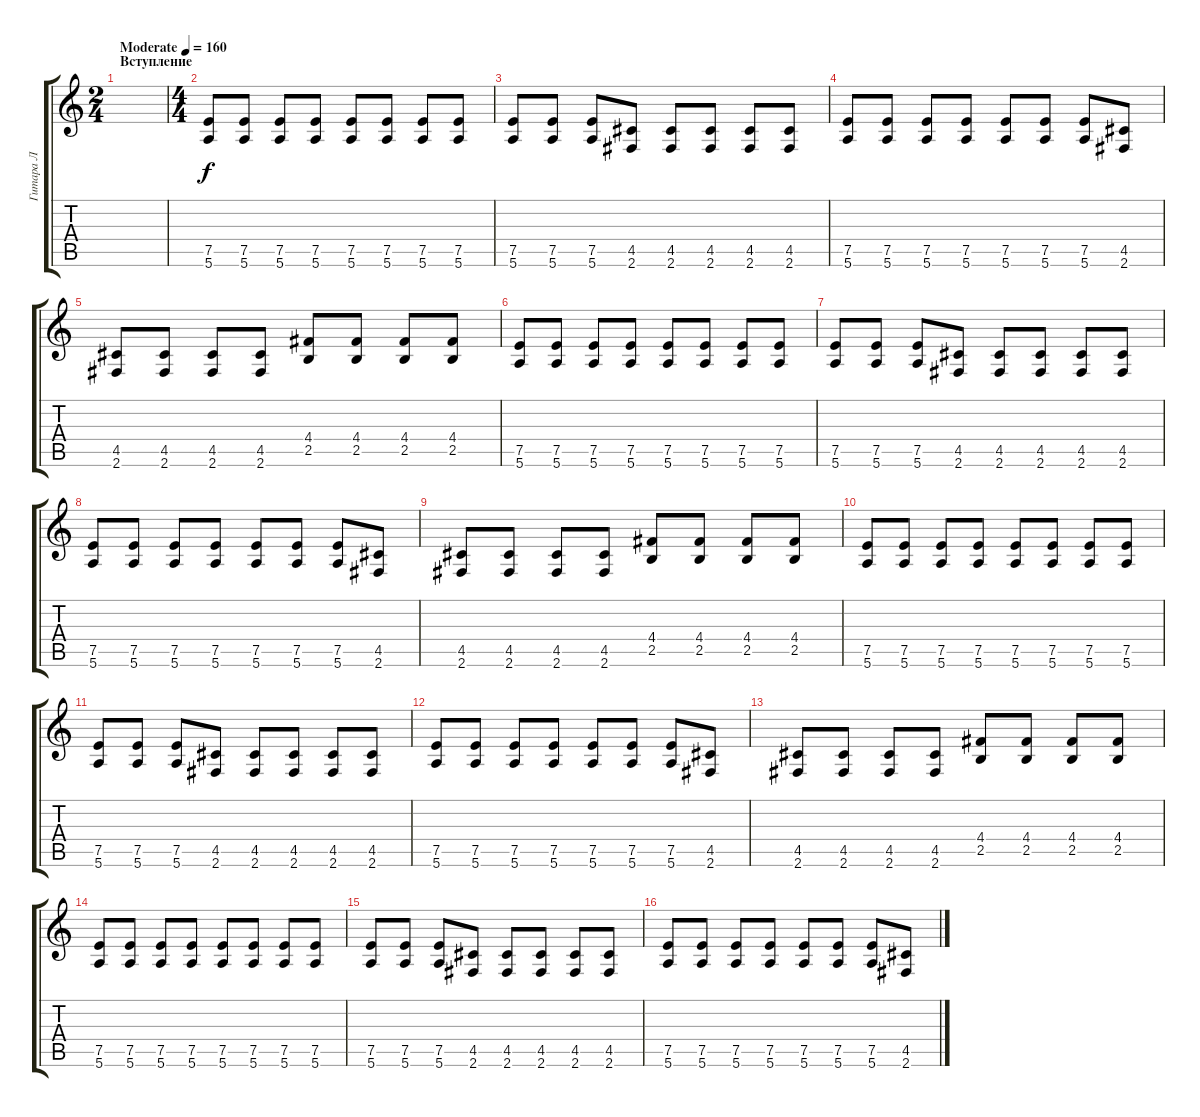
\track ("Гитара Л" "Гитара Л") {instrument distortionguitar}
\staff {score tabs}
\tuning (E4 B3 G3 D3 A2 E2) {hide}
\ts (2 4)
\section ("" "Вступление")
\tempo (160 "Moderate")
\clef g2
\ks c
|
\ts (4 4)
(7.5 5.6).8 (7.5 5.6).8 (7.5 5.6).8 (7.5 5.6).8 (7.5 5.6).8 (7.5 5.6).8 (7.5 5.6).8 (7.5 5.6).8 |
(7.5 5.6).8 (7.5 5.6).8 (7.5 5.6).8 (4.5 2.6).8 (4.5 2.6).8 (4.5 2.6).8 (4.5 2.6).8 (4.5 2.6).8 |
(7.5 5.6).8 (7.5 5.6).8 (7.5 5.6).8 (7.5 5.6).8 (7.5 5.6).8 (7.5 5.6).8 (7.5 5.6).8 (4.5 2.6).8 |
(4.5 2.6).8 (4.5 2.6).8 (4.5 2.6).8 (4.5 2.6).8 (4.4 2.5).8 (4.4 2.5).8 (4.4 2.5).8 (4.4 2.5).8 |
(7.5 5.6).8 (7.5 5.6).8 (7.5 5.6).8 (7.5 5.6).8 (7.5 5.6).8 (7.5 5.6).8 (7.5 5.6).8 (7.5 5.6).8 |
(7.5 5.6).8 (7.5 5.6).8 (7.5 5.6).8 (4.5 2.6).8 (4.5 2.6).8 (4.5 2.6).8 (4.5 2.6).8 (4.5 2.6).8 |
(7.5 5.6).8 (7.5 5.6).8 (7.5 5.6).8 (7.5 5.6).8 (7.5 5.6).8 (7.5 5.6).8 (7.5 5.6).8 (4.5 2.6).8 |
(4.5 2.6).8 (4.5 2.6).8 (4.5 2.6).8 (4.5 2.6).8 (4.4 2.5).8 (4.4 2.5).8 (4.4 2.5).8 (4.4 2.5).8 |
(7.5 5.6).8 (7.5 5.6).8 (7.5 5.6).8 (7.5 5.6).8 (7.5 5.6).8 (7.5 5.6).8 (7.5 5.6).8 (7.5 5.6).8 |
(7.5 5.6).8 (7.5 5.6).8 (7.5 5.6).8 (4.5 2.6).8 (4.5 2.6).8 (4.5 2.6).8 (4.5 2.6).8 (4.5 2.6).8 |
(7.5 5.6).8 (7.5 5.6).8 (7.5 5.6).8 (7.5 5.6).8 (7.5 5.6).8 (7.5 5.6).8 (7.5 5.6).8 (4.5 2.6).8 |
(4.5 2.6).8 (4.5 2.6).8 (4.5 2.6).8 (4.5 2.6).8 (4.4 2.5).8 (4.4 2.5).8 (4.4 2.5).8 (4.4 2.5).8 |
(7.5 5.6).8 (7.5 5.6).8 (7.5 5.6).8 (7.5 5.6).8 (7.5 5.6).8 (7.5 5.6).8 (7.5 5.6).8 (7.5 5.6).8 |
(7.5 5.6).8 (7.5 5.6).8 (7.5 5.6).8 (4.5 2.6).8 (4.5 2.6).8 (4.5 2.6).8 (4.5 2.6).8 (4.5 2.6).8 |
(7.5 5.6).8 (7.5 5.6).8 (7.5 5.6).8 (7.5 5.6).8 (7.5 5.6).8 (7.5 5.6).8 (7.5 5.6).8 (4.5 2.6).8
